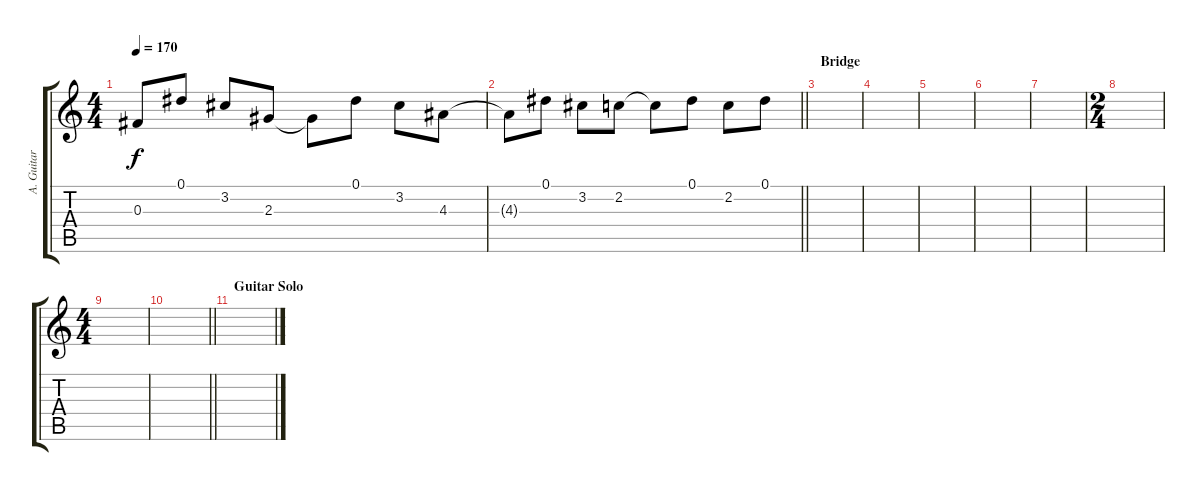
\track ("A. Guitar (Slash)" "A. Guitar ") {instrument acousticguitarsteel}
\staff {score tabs}
\tuning (Eb4 Bb3 Gb3 Db3 Ab2 Eb2) {hide}
\ts (4 4)
\tempo 170
\clef g2
\ks c
0.3{t}.8{dy f} 0.1.8 3.2.8 2.3.8 2.3{t}.8 0.1.8 3.2.8 4.3.8 |
\barLineRight lightlight
4.3{t}.8 0.1.8 3.2.8 2.2.8 2.2{t}.8 0.1.8 2.2.8 0.1.8 |
\section ("" "Bridge")
|
|
|
|
|
\ts (2 4)
|
\ts (4 4)
|
\barLineRight lightlight
|
\section ("" "Guitar Solo")
